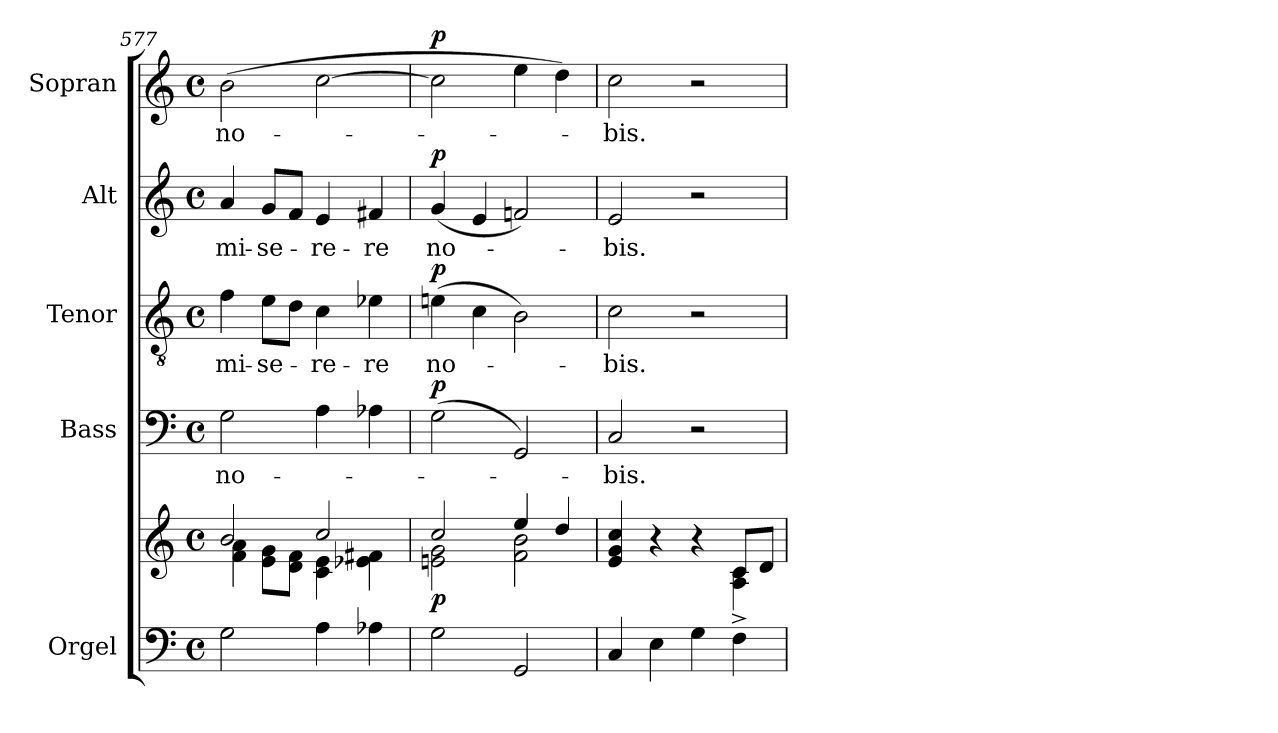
**kern	**kern	**dynam	**kern	**text	**dynam	**kern	**text	**dynam	**kern	**text	**dynam	**kern	**text	**dynam
*part5	*part5	*part5	*part4	*part4	*part4	*part3	*part3	*part3	*part2	*part2	*part2	*part1	*part1	*part1
*staff6	*staff5	*staff5/6	*staff4	*staff4	*staff4	*staff3	*staff3	*staff3	*staff2	*staff2	*staff2	*staff1	*staff1	*staff1
*I"Orgel	*	*	*I"Bass	*	*	*I"Tenor	*	*	*I"Alt	*	*	*I"Sopran	*	*
*I'Org.	*	*	*I'B.	*	*	*I'T.	*	*	*I'A.	*	*	*I'S.	*	*
*clefF4	*clefG2	*	*clefF4	*	*	*clefGv2	*	*	*clefG2	*	*	*clefG2	*	*
*k[]	*k[]	*	*k[]	*	*	*k[]	*	*	*k[]	*	*	*k[]	*	*
*C:	*C:	*	*C:	*	*	*C:	*	*	*C:	*	*	*C:	*	*
*M4/4	*M4/4	*	*M4/4	*	*	*M4/4	*	*	*M4/4	*	*	*M4/4	*	*
*met(c)	*met(c)	*	*met(c)	*	*	*met(c)	*	*	*met(c)	*	*	*met(c)	*	*
=577	=577	=577	=577	=577	=577	=577	=577	=577	=577	=577	=577	=577	=577	=577
*	*^	*	*	*	*	*	*	*	*	*	*	*	*	*
!	!	!	!	!	!LO:LY:b	!	!	!LO:LY:b	!	!	!LO:LY:b	!	!	!LO:LY:b	!
2G\	2b/	4f\ 4a\	.	2G\	no-	.	4f\	mi-	.	4a/	mi-	.	(>2b\	no-	.
!	!	!	!	!	!	!	!	!LO:LY:b	!	!	!LO:LY:b	!	!	!	!
.	.	8e\ 8g\L	.	.	.	.	8e\L	-se-	.	8g/L	-se-	.	.	.	.
.	.	8d\ 8f\J	.	.	.	.	8d\J	.	.	8f/J	.	.	.	.	.
!	!	!	!	!	!	!	!	!LO:LY:b	!	!	!LO:LY:b	!	!	!	!
4A\	2cc/	4c\ 4e\	.	4A\	.	.	4c\	-re-	.	4e/	-re-	.	[2cc\	.	.
!	!	!	!	!	!	!	!	!LO:LY:b	!	!	!LO:LY:b	!	!	!	!
4A-X\	.	4e-X\ 4f#X\	.	4A-X\	.	.	4e-X\	-re	.	4f#X/	-re	.	.	.	.
=578	=578	=578	=578	=578	=578	=578	=578	=578	=578	=578	=578	=578	=578	=578	=578
!	!	!	!LO:DY:b	!	!	!LO:DY:a	!	!LO:LY:b	!LO:DY:a	!	!LO:LY:b	!LO:DY:a	!	!	!LO:DY:a
2G\	2cc/	2en\ 2g\	p	(>2G\	.	p	(>4en\	no-	p	(<4g/	no-	p	2cc\]	.	p
.	.	.	.	.	.	.	4c\	.	.	4e/	.	.	.	.	.
2GG/	4ee/	2f\ 2b\	.	2GG/)	.	.	2B\)	.	.	2fn/)	.	.	4ee\	.	.
.	4dd/	.	.	.	.	.	.	.	.	.	.	.	4dd\)	.	.
=579	=579	=579	=579	=579	=579	=579	=579	=579	=579	=579	=579	=579	=579	=579	=579
!	!	!	!	!	!LO:LY:b	!	!	!LO:LY:b	!	!	!LO:LY:b	!	!	!LO:LY:b	!
4C/	4e/ 4g/ 4cc/	2.ryy	.	2C/	-bis.	.	2c\	-bis.	.	2e/	-bis.	.	2cc\	-bis.	.
4E\	4r	.	.	.	.	.	.	.	.	.	.	.	.	.	.
4G\	4r	.	.	2r	.	.	2r	.	.	2r	.	.	2r	.	.
4F^>\	8c/L	4A\ 4c\	.	.	.	.	.	.	.	.	.	.	.	.	.
.	8d/J	.	.	.	.	.	.	.	.	.	.	.	.	.	.
*	*v	*v	*	*	*	*	*	*	*	*	*	*	*	*	*
=	=	=	=	=	=	=	=	=	=	=	=	=	=	=
*-	*-	*-	*-	*-	*-	*-	*-	*-	*-	*-	*-	*-	*-	*-
